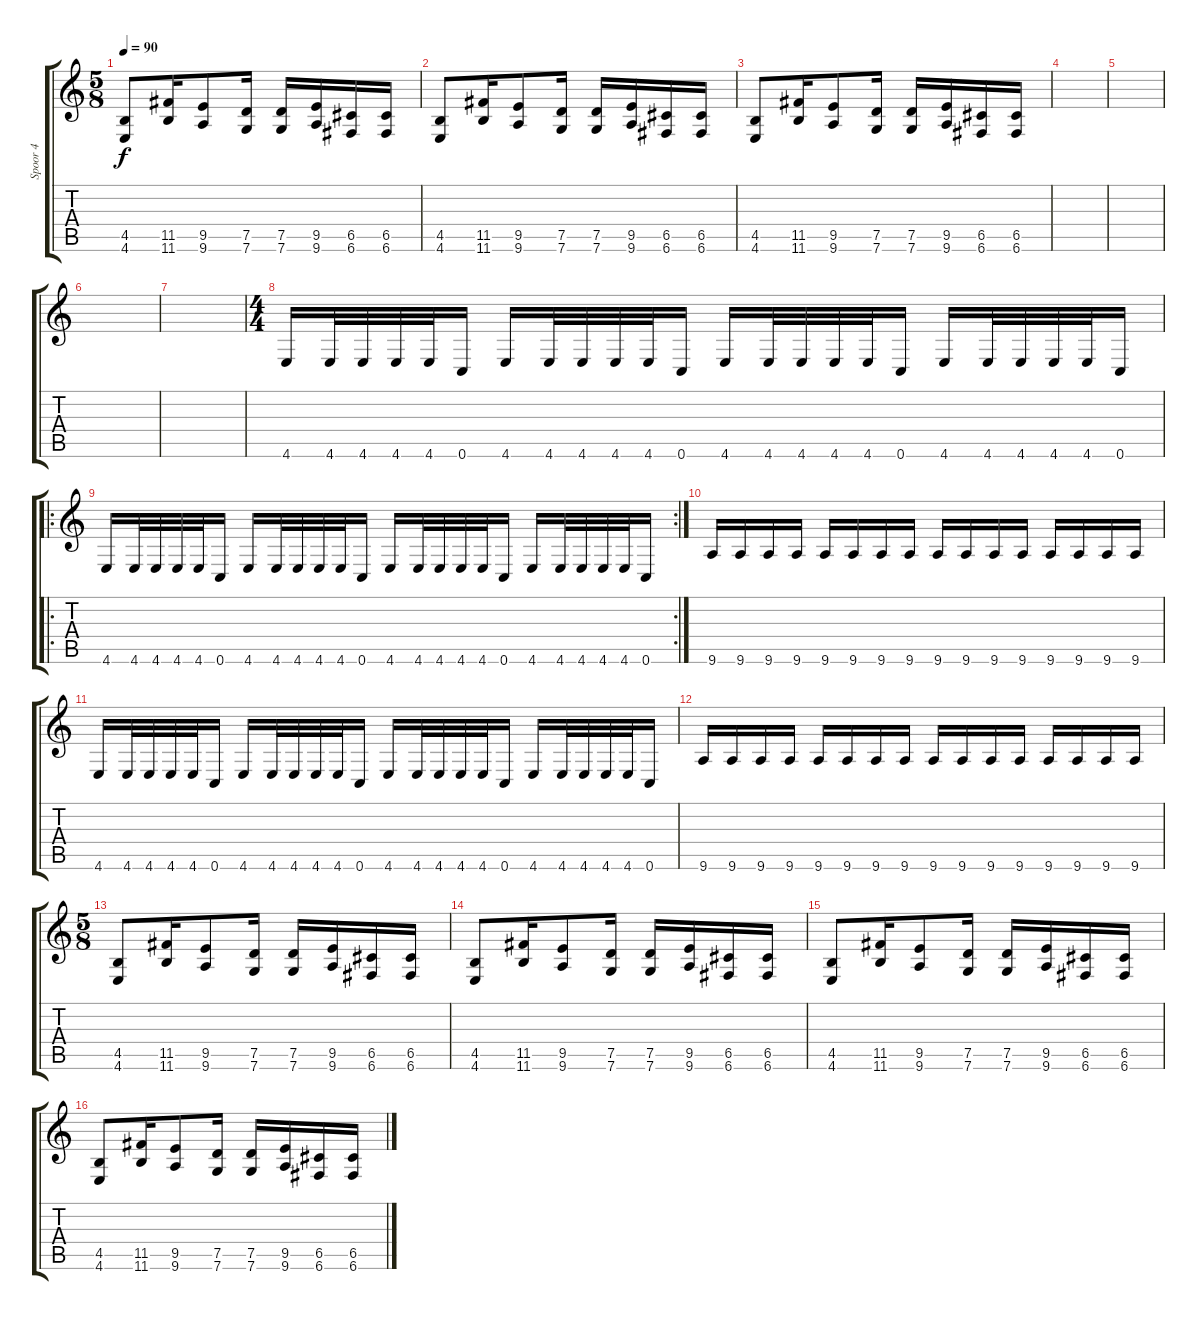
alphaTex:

\track ("Spoor 4" "Spoor 4") {instrument distortionguitar}
\staff {score tabs}
\tuning (D4 A3 F3 C3 G2 C2) {hide}
\ts (5 8)
\tempo 90
\clef g2
\ks c
(4.5 4.6).8{dy f} (11.5 11.6).16 (9.5 9.6).8 (7.5 7.6).16 (7.5 7.6).16 (9.5 9.6).16 (6.5 6.6).16 (6.5 6.6).16 |
(4.5 4.6).8 (11.5 11.6).16 (9.5 9.6).8 (7.5 7.6).16 (7.5 7.6).16 (9.5 9.6).16 (6.5 6.6).16 (6.5 6.6).16 |
(4.5 4.6).8 (11.5 11.6).16 (9.5 9.6).8 (7.5 7.6).16 (7.5 7.6).16 (9.5 9.6).16 (6.5 6.6).16 (6.5 6.6).16 |
|
|
|
|
\ts (4 4)
4.6.16 4.6.32 4.6.32 4.6.32 4.6.32 0.6.16 4.6.16 4.6.32 4.6.32 4.6.32 4.6.32 0.6.16 4.6.16 4.6.32 4.6.32 4.6.32 4.6.32 0.6.16 4.6.16 4.6.32 4.6.32 4.6.32 4.6.32 0.6.16 |
\ro
\rc 2
4.6.16 4.6.32 4.6.32 4.6.32 4.6.32 0.6.16 4.6.16 4.6.32 4.6.32 4.6.32 4.6.32 0.6.16 4.6.16 4.6.32 4.6.32 4.6.32 4.6.32 0.6.16 4.6.16 4.6.32 4.6.32 4.6.32 4.6.32 0.6.16 |
9.6.16 9.6.16 9.6.16 9.6.16 9.6.16 9.6.16 9.6.16 9.6.16 9.6.16 9.6.16 9.6.16 9.6.16 9.6.16 9.6.16 9.6.16 9.6.16 |
4.6.16 4.6.32 4.6.32 4.6.32 4.6.32 0.6.16 4.6.16 4.6.32 4.6.32 4.6.32 4.6.32 0.6.16 4.6.16 4.6.32 4.6.32 4.6.32 4.6.32 0.6.16 4.6.16 4.6.32 4.6.32 4.6.32 4.6.32 0.6.16 |
9.6.16 9.6.16 9.6.16 9.6.16 9.6.16 9.6.16 9.6.16 9.6.16 9.6.16 9.6.16 9.6.16 9.6.16 9.6.16 9.6.16 9.6.16 9.6.16 |
\ts (5 8)
(4.5 4.6).8 (11.5 11.6).16 (9.5 9.6).8 (7.5 7.6).16 (7.5 7.6).16 (9.5 9.6).16 (6.5 6.6).16 (6.5 6.6).16 |
(4.5 4.6).8 (11.5 11.6).16 (9.5 9.6).8 (7.5 7.6).16 (7.5 7.6).16 (9.5 9.6).16 (6.5 6.6).16 (6.5 6.6).16 |
(4.5 4.6).8 (11.5 11.6).16 (9.5 9.6).8 (7.5 7.6).16 (7.5 7.6).16 (9.5 9.6).16 (6.5 6.6).16 (6.5 6.6).16 |
(4.5 4.6).8 (11.5 11.6).16 (9.5 9.6).8 (7.5 7.6).16 (7.5 7.6).16 (9.5 9.6).16 (6.5 6.6).16 (6.5 6.6).16
